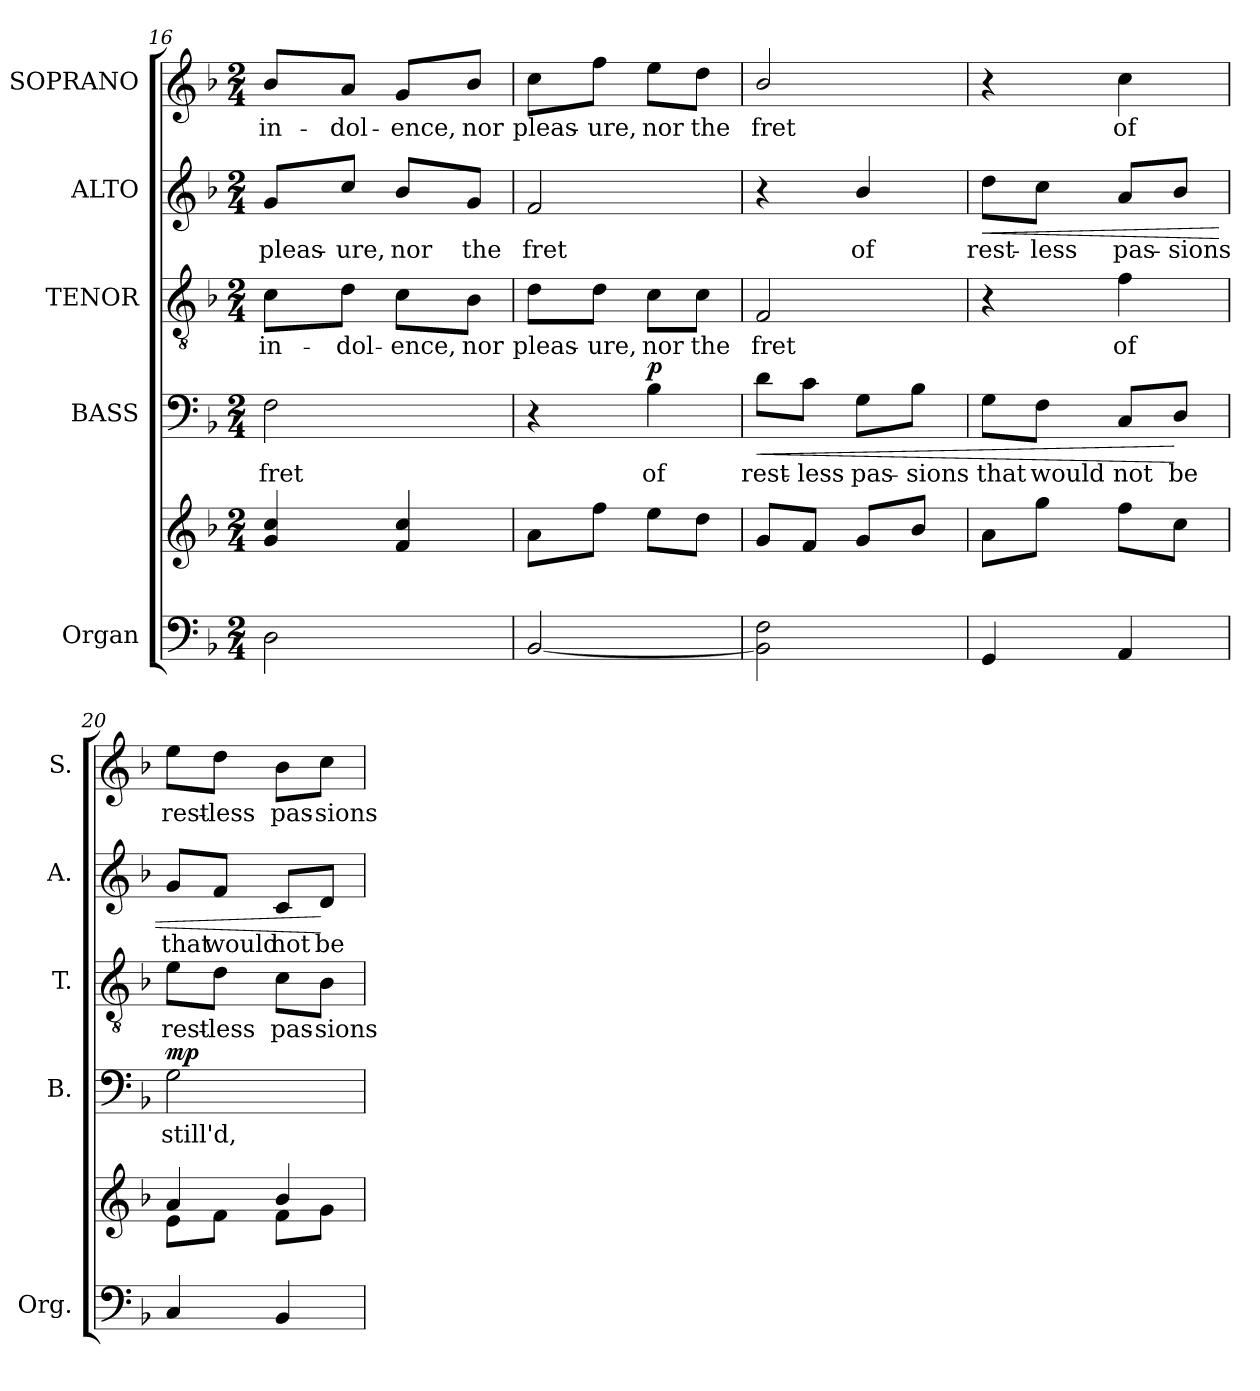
**kern	**kern	**kern	**text	**dynam	**kern	**text	**kern	**text	**dynam	**kern	**text
*part5	*part5	*part4	*part4	*part4	*part3	*part3	*part2	*part2	*part2	*part1	*part1
*staff6	*staff5	*staff4	*staff4	*staff4	*staff3	*staff3	*staff2	*staff2	*staff2	*staff1	*staff1
*I"Organ	*	*I"BASS	*	*	*I"TENOR	*	*I"ALTO	*	*	*I"SOPRANO	*
*I'Org.	*	*I'B.	*	*	*I'T.	*	*I'A.	*	*	*I'S.	*
*clefF4	*clefG2	*clefF4	*	*	*clefGv2	*	*clefG2	*	*	*clefG2	*
*	*	*	*	*	*ITrd7c12	*	*	*	*	*	*
*k[b-]	*k[b-]	*k[b-]	*	*	*k[b-]	*	*k[b-]	*	*	*k[b-]	*
*F:	*F:	*F:	*	*	*F:	*	*F:	*	*	*F:	*
*M2/4	*M2/4	*M2/4	*	*	*M2/4	*	*M2/4	*	*	*M2/4	*
=16	=16	=16	=16	=16	=16	=16	=16	=16	=16	=16	=16
!	!	!	!LO:LY:b:color=#000000	!	!	!	!	!	!	!	!
!	!	!	!	!	!	!LO:LY:b:color=#000000	!	!	!	!	!
!	!	!	!	!	!	!	!	!LO:LY:b:color=#000000	!	!	!
!	!	!	!	!	!	!	!	!	!	!	!LO:LY:b:color=#000000
2Di\	4gi/ 4cci	2Fi\	fret	.	8Ci\L	in-	8gi/L	pleas-	.	8b-i/L	in-
!	!	!	!	!	!	!LO:LY:b:color=#000000	!	!	!	!	!
!	!	!	!	!	!	!	!	!LO:LY:b:color=#000000	!	!	!
!	!	!	!	!	!	!	!	!	!	!	!LO:LY:b:color=#000000
.	.	.	.	.	8Di\J	-dol-	8cci/J	-ure,	.	8ai/J	-dol-
!	!	!	!	!	!	!LO:LY:b:color=#000000	!	!	!	!	!
!	!	!	!	!	!	!	!	!LO:LY:b:color=#000000	!	!	!
!	!	!	!	!	!	!	!	!	!	!	!LO:LY:b:color=#000000
.	4fi/ 4cci	.	.	.	8Ci\L	-ence,	8b-i/L	nor	.	8gi/L	-ence,
!	!	!	!	!	!	!LO:LY:b:color=#000000	!	!	!	!	!
!	!	!	!	!	!	!	!	!LO:LY:b:color=#000000	!	!	!
!	!	!	!	!	!	!	!	!	!	!	!LO:LY:b:color=#000000
.	.	.	.	.	8BB-i\J	nor	8gi/J	the	.	8b-i/J	nor
=17	=17	=17	=17	=17	=17	=17	=17	=17	=17	=17	=17
!	!	!	!	!	!	!LO:LY:b:color=#000000	!	!	!	!	!
!	!	!	!	!	!	!	!	!LO:LY:b:color=#000000	!	!	!
!	!	!	!	!	!	!	!	!	!	!	!LO:LY:b:color=#000000
[2BB-i/	8ai\L	4r	.	.	8Di\L	pleas-	2fi/	fret	.	8cci\L	pleas-
!	!	!	!	!	!	!LO:LY:b:color=#000000	!	!	!	!	!
!	!	!	!	!	!	!	!	!	!	!	!LO:LY:b:color=#000000
.	8ffi\J	.	.	.	8Di\J	-ure,	.	.	.	8ffi\J	-ure,
!	!	!	!LO:LY:b:color=#000000	!	!	!	!	!	!	!	!
!	!	!	!	!	!	!LO:LY:b:color=#000000	!	!	!	!	!
!	!	!	!	!	!	!	!	!	!	!	!LO:LY:b:color=#000000
.	8eei\L	4B-i\	of	p	8Ci\L	nor	.	.	.	8eei\L	nor
!	!	!	!	!	!	!LO:LY:b:color=#000000	!	!	!	!	!
!	!	!	!	!	!	!	!	!	!	!	!LO:LY:b:color=#000000
.	8ddi\J	.	.	.	8Ci\J	the	.	.	.	8ddi\J	the
=18	=18	=18	=18	=18	=18	=18	=18	=18	=18	=18	=18
!	!	!	!LO:LY:b:color=#000000	!LO:HP:b	!	!	!	!	!	!	!
!	!	!	!	!	!	!LO:LY:b:color=#000000	!	!	!	!	!
!	!	!	!	!	!	!	!	!	!	!	!LO:LY:b:color=#000000
2BB-i\] 2Fi	8gi/L	8di\L	rest-	<	2FFi/	fret	4r	.	.	2b-i/	fret
!	!	!	!LO:LY:b:color=#000000	!	!	!	!	!	!	!	!
.	8fi/J	8ci\J	-less	.	.	.	.	.	.	.	.
!	!	!	!LO:LY:b:color=#000000	!	!	!	!	!	!	!	!
!	!	!	!	!	!	!	!	!LO:LY:b:color=#000000	!	!	!
.	8gi/L	8Gi\L	pas-	.	.	.	4b-i/	of	.	.	.
!	!	!	!LO:LY:b:color=#000000	!	!	!	!	!	!	!	!
.	8b-i/J	8B-i\J	-sions	.	.	.	.	.	.	.	.
!!LO:PB:g=z
=19	=19	=19	=19	=19	=19	=19	=19	=19	=19	=19	=19
!	!	!	!LO:LY:b:color=#000000	!	!	!	!	!	!	!	!
!	!	!	!	!	!	!	!	!LO:LY:b:color=#000000	!LO:HP:b	!	!
4GGi/	8ai\L	8Gi\L	that	.	4r	.	8ddi\L	rest-	<	4r	.
!	!	!	!LO:LY:b:color=#000000	!	!	!	!	!	!	!	!
!	!	!	!	!	!	!	!	!LO:LY:b:color=#000000	!	!	!
.	8ggi\J	8Fi\J	would	.	.	.	8cci\J	-less	.	.	.
!	!	!	!LO:LY:b:color=#000000	!	!	!	!	!	!	!	!
!	!	!	!	!	!	!LO:LY:b:color=#000000	!	!	!	!	!
!	!	!	!	!	!	!	!	!LO:LY:b:color=#000000	!	!	!
!	!	!	!	!	!	!	!	!	!	!	!LO:LY:b:color=#000000
4AAi/	8ffi\L	8Ci/L	not	.	4Fi\	of	8ai/L	pas-	.	4cci\	of
!	!	!	!LO:LY:b:color=#000000	!	!	!	!	!	!	!	!
!	!	!	!	!	!	!	!	!LO:LY:b:color=#000000	!	!	!
.	8cci\J	8Di/J	be	[	.	.	8b-i/J	-sions	.	.	.
=20	=20	=20	=20	=20	=20	=20	=20	=20	=20	=20	=20
*	*^	*	*	*	*	*	*	*	*	*	*
!	!	!	!	!LO:LY:b:color=#000000	!	!	!	!	!	!	!	!
!	!	!	!	!	!	!	!LO:LY:b:color=#000000	!	!	!	!	!
!	!	!	!	!	!	!	!	!	!LO:LY:b:color=#000000	!	!	!
!	!	!	!	!	!	!	!	!	!	!	!	!LO:LY:b:color=#000000
4Ci/	4ai/	8ei\L	2Gi\	still'd,	mp	8Ei\L	rest-	8gi/L	that	.	8eei\L	rest-
!	!	!	!	!	!	!	!LO:LY:b:color=#000000	!	!	!	!	!
!	!	!	!	!	!	!	!	!	!LO:LY:b:color=#000000	!	!	!
!	!	!	!	!	!	!	!	!	!	!	!	!LO:LY:b:color=#000000
.	.	8fi\J	.	.	.	8Di\J	-less	8fi/J	would	.	8ddi\J	-less
!	!	!	!	!	!	!	!LO:LY:b:color=#000000	!	!	!	!	!
!	!	!	!	!	!	!	!	!	!LO:LY:b:color=#000000	!	!	!
!	!	!	!	!	!	!	!	!	!	!	!	!LO:LY:b:color=#000000
4BB-i/	4b-i/	8fi\L	.	.	.	8Ci\L	pas-	8ci/L	not	.	8b-i\L	pas-
!	!	!	!	!	!	!	!LO:LY:b:color=#000000	!	!	!	!	!
!	!	!	!	!	!	!	!	!	!LO:LY:b:color=#000000	!	!	!
!	!	!	!	!	!	!	!	!	!	!	!	!LO:LY:b:color=#000000
.	.	8gi\J	.	.	.	8BB-i\J	-sions	8di/J	be	[	8cci\J	-sions
*	*v	*v	*	*	*	*	*	*	*	*	*	*
=	=	=	=	=	=	=	=	=	=	=	=
*-	*-	*-	*-	*-	*-	*-	*-	*-	*-	*-	*-
